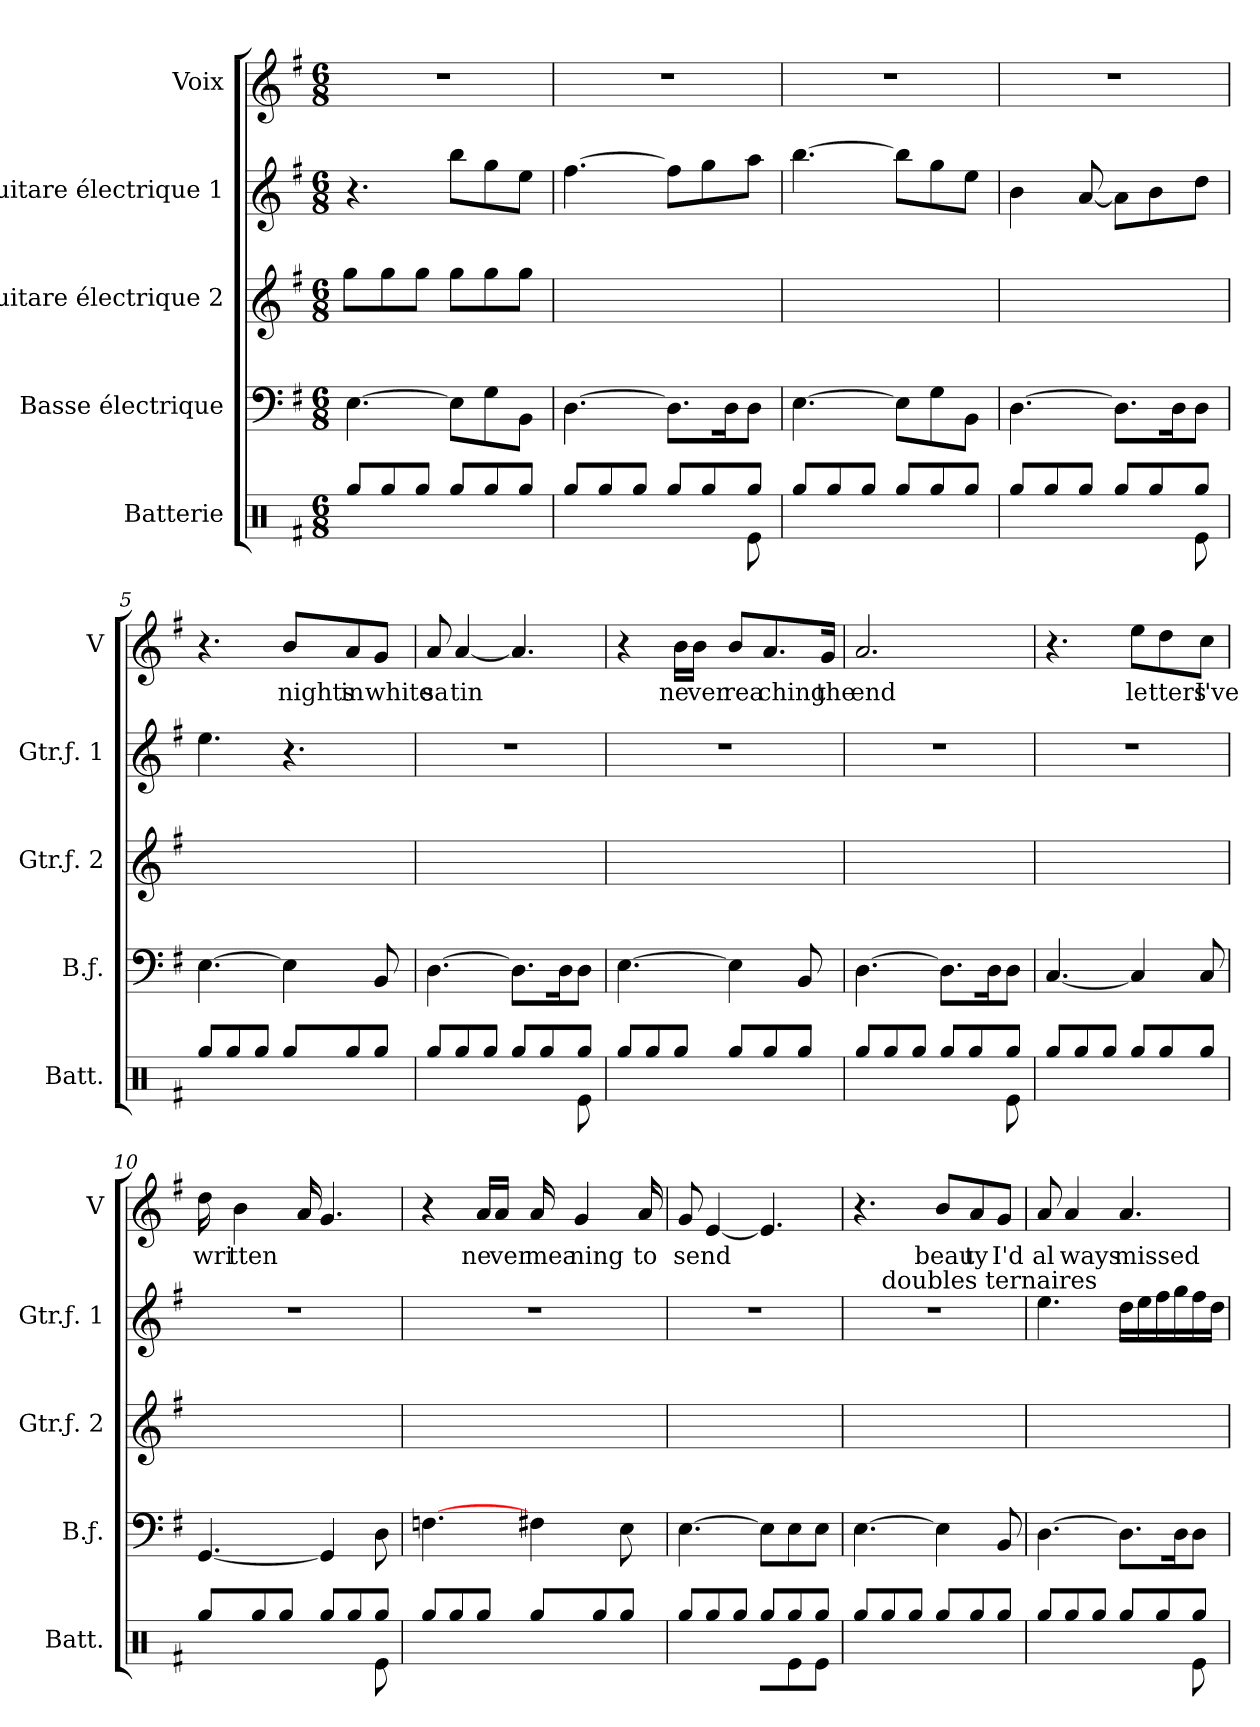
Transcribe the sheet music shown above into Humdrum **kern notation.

**kern	**kern	**kern	**kern	**kern	**text
*part5	*part4	*part3	*part2	*part1	*part1
*staff5	*staff4	*staff3	*staff2	*staff1	*staff1
*I"Batterie	*I"Basse électrique	*I"Guitare électrique 2	*I"Guitare électrique 1	*I"Voix	*
*I'Batt.	*I'B.ƒ.	*I'Gtr.ƒ. 2	*I'Gtr.ƒ. 1	*I'V	*
*clefX	*clefF4	*clefG2	*clefG2	*clefG2	*
*	*ITrd7c12	*ITrd7c12	*ITrd7c12	*	*
*k[f#]	*k[f#]	*k[f#]	*k[f#]	*k[f#]	*
*G:	*G:	*G:	*G:	*G:	*
*M6/8	*M6/8	*M6/8	*M6/8	*M6/8	*
=1	=1	=1	=1	=1	=1
*^	*	*^	*	*	*
8Rgg/L	4.ryy	[4.EE\	2e\yy	8g\L	4.r	2.r	.
8Rgg/	.	.	.	8g\	.	.	.
8Rgg/J	.	.	.	8g\J	.	.	.
8Rgg/L	4.R\	8EE\L]	.	8g\L	8b\L	.	.
8Rgg/	.	8GG\	8ryy	8g\	8g\	.	.
8Rgg/J	.	8BBB\J	8ryy	8g\J	8e\J	.	.
*	*	*	*v	*v	*	*	*
=2	=2	=2	=2	=2	=2	=2
8Rgg/L	4.ryy	[4.DD\	2e\yy	[4.f#\	2.r	.
8Rgg/	.	.	.	.	.	.
8Rgg/J	.	.	.	.	.	.
8Rgg/L	4R\	8.DD\L]	.	8f#\L]	.	.
8Rgg/	.	.	8ryy	8g\	.	.
.	.	16DD\k	.	.	.	.
8Rgg/J	8Re\	8DD\J	8ryy	8a\J	.	.
=3	=3	=3	=3	=3	=3	=3
8Rgg/L	4ryy	[4.EE\	4.e\yy	[4.b\	2.r	.
8Rgg/	.	.	.	.	.	.
8Rgg/J	8ryy	.	.	.	.	.
8Rgg/L	4.R\	8EE\L]	8e\yy	8b\L]	.	.
8Rgg/	.	8GG\	8ryy	8g\	.	.
8Rgg/J	.	8BBB\J	8ryy	8e\J	.	.
=4	=4	=4	=4	=4	=4	=4
8Rgg/L	4ryy	[4.DD\	4.e\yy	4B\	2.r	.
8Rgg/	.	.	.	.	.	.
8Rgg/J	8ryy	.	.	[8A/	.	.
8Rgg/L	4R\	8.DD\L]	8e\yy	8A\L]	.	.
8Rgg/	.	.	8ryy	8B\	.	.
.	.	16DD\k	.	.	.	.
8Rgg/J	8Re\	8DD\J	8ryy	8d\J	.	.
!!LO:LB:g=z
=5	=5	=5	=5	=5	=5	=5
8Rgg/L	4ryy	[4.EE\	2e\yy	4.e\	4.r	.
8Rgg/	.	.	.	.	.	.
8Rgg/J	8ryy	.	.	.	.	.
!	!	!	!	!	!	!LO:LY:b
8Rgg/L	4.R\	4EE\]	.	4.r	8b/L	nights
!	!	!	!	!	!	!LO:LY:b
8Rgg/	.	.	8ryy	.	8a/	in
!	!	!	!	!	!	!LO:LY:b
8Rgg/J	.	8BBB/	8ryy	.	8g/J	white
=6	=6	=6	=6	=6	=6	=6
!	!	!	!	!	!	!LO:LY:b
8Rgg/L	4ryy	[4.DD\	2e\yy	2.r	8a/	sa
!	!	!	!	!	!	!LO:LY:b
8Rgg/	.	.	.	.	[4a/	tin
8Rgg/J	8ryy	.	.	.	.	.
8Rgg/L	4R\	8.DD\L]	.	.	4.a/]	.
8Rgg/	.	.	8ryy	.	.	.
.	.	16DD\k	.	.	.	.
8Rgg/J	8Re\	8DD\J	8ryy	.	.	.
=7	=7	=7	=7	=7	=7	=7
8Rgg/L	4ryy	[4.EE\	4.e\yy	2.r	4r	.
8Rgg/	.	.	.	.	.	.
!	!	!	!	!	!	!LO:LY:b
8Rgg/J	8ryy	.	.	.	16b\LL	ne
!	!	!	!	!	!	!LO:LY:b
.	.	.	.	.	16b\JJ	ver
!	!	!	!	!	!	!LO:LY:b
8Rgg/L	4.R\	4EE\]	8e\yy	.	8b/L	rea
!	!	!	!	!	!	!LO:LY:b
8Rgg/	.	.	8ryy	.	8.a/	ching
8Rgg/J	.	8BBB/	8ryy	.	.	.
!	!	!	!	!	!	!LO:LY:b
.	.	.	.	.	16g/Jk	the
=8	=8	=8	=8	=8	=8	=8
!	!	!	!	!	!	!LO:LY:b
8Rgg/L	4ryy	[4.DD\	4.e\yy	2.r	2.a/	end
8Rgg/	.	.	.	.	.	.
8Rgg/J	8ryy	.	.	.	.	.
8Rgg/L	4R\	8.DD\L]	8e\yy	.	.	.
8Rgg/	.	.	8ryy	.	.	.
.	.	16DD\k	.	.	.	.
8Rgg/J	8Re\	8DD\J	8ryy	.	.	.
!!LO:PB:g=z
=9	=9	=9	=9	=9	=9	=9
8Rgg/L	4ryy	[4.CC/	2e\yy	2.r	4.r	.
8Rgg/	.	.	.	.	.	.
8Rgg/J	8ryy	.	.	.	.	.
!	!	!	!	!	!	!LO:LY:b
8Rgg/L	4.R\	4CC/]	.	.	8ee\L	le
!	!	!	!	!	!	!LO:LY:b
8Rgg/	.	.	8ryy	.	8dd\	tters
!	!	!	!	!	!	!LO:LY:b
8Rgg/J	.	8CC/	8ryy	.	8cc\J	I've
=10	=10	=10	=10	=10	=10	=10
!	!	!	!	!	!	!LO:LY:b
8Rgg/L	4ryy	[4.GGG/	2d\yy	2.r	16dd\	wri
!	!	!	!	!	!	!LO:LY:b
.	.	.	.	.	4b\	tten
8Rgg/	.	.	.	.	.	.
8Rgg/J	8ryy	.	.	.	.	.
.	.	.	.	.	16a/	.
8Rgg/L	4R\	4GGG/]	.	.	4.g/	.
8Rgg/	.	.	8ryy	.	.	.
8Rgg/J	8Re\	8DD\	8ryy	.	.	.
=11	=11	=11	=11	=11	=11	=11
8Rgg/L	4ryy	[4.FFn\	2A/yy	2.r	4r	.
8Rgg/	.	.	.	.	.	.
!	!	!	!	!	!	!LO:LY:b
8Rgg/J	8ryy	.	.	.	16a/LL	ne
!	!	!	!	!	!	!LO:LY:b
.	.	.	.	.	16a/JJ	ver
!	!	!	!	!	!	!LO:LY:b
8Rgg/L	4.R\	4FF#\	.	.	16a/	mea
!	!	!	!	!	!	!LO:LY:b
.	.	.	.	.	4g/	ning
8Rgg/	.	.	8ryy	.	.	.
8Rgg/J	.	8EE\	8ryy	.	.	.
!	!	!	!	!	!	!LO:LY:b
.	.	.	.	.	16a/	to
=12	=12	=12	=12	=12	=12	=12
!	!	!	!	!	!	!LO:LY:b
8Rgg/L	4ryy	[4.EE\	2B\yy	2.r	8g/	send
8Rgg/	.	.	.	.	[4e/	.
8Rgg/J	8ryy	.	.	.	.	.
8Rgg/L	8R\L	8EE\L]	.	.	4.e/]	.
8Rgg/	8Re\	8EE\	8ryy	.	.	.
8Rgg/J	8Re\J	8EE\J	8ryy	.	.	.
!!LO:LB:g=z
=13	=13	=13	=13	=13	=13	=13
*	*	*	*	*^	*	*
8Rgg/L	4ryy	[4.EE\	2e\yy	2.r	8ryy	4.r	.
!	!	!	!	!	!LO:TX:a:t=doubles ternaires	!	!
8Rgg/	.	.	.	.	2ryy	.	.
8Rgg/J	8ryy	.	.	.	.	.	.
!	!	!	!	!	!	!	!LO:LY:b
8Rgg/L	4.R\	4EE\]	.	.	.	8b/L	beau
!	!	!	!	!	!	!	!LO:LY:b
8Rgg/	.	.	8ryy	.	.	8a/	ty
!	!	!	!	!	!	!	!LO:LY:b
8Rgg/J	.	8BBB/	8ryy	.	8ryy	8g/J	I'd
=14	=14	=14	=14	=14	=14	=14	=14
!	!	!	!	!	!	!	!LO:LY:b
*	*	*	*	*v	*v	*	*
8Rgg/L	4ryy	[4.DD\	2e\yy	4.e\	8a/	al
!	!	!	!	!	!	!LO:LY:b
8Rgg/	.	.	.	.	4a/	ways
8Rgg/J	8ryy	.	.	.	.	.
!	!	!	!	!	!	!LO:LY:b
8Rgg/L	4R\	8.DD\L]	.	16d\LL	4.a/	missed
.	.	.	.	16e\	.	.
8Rgg/	.	.	8ryy	16f#\	.	.
.	.	16DD\k	.	16g\	.	.
8Rgg/J	8Re\	8DD\J	8ryy	16f#\	.	.
.	.	.	.	16d\JJ	.	.
*v	*v	*	*	*	*	*
=	=	=	=	=	=
*-	*-	*-	*-	*-	*-
